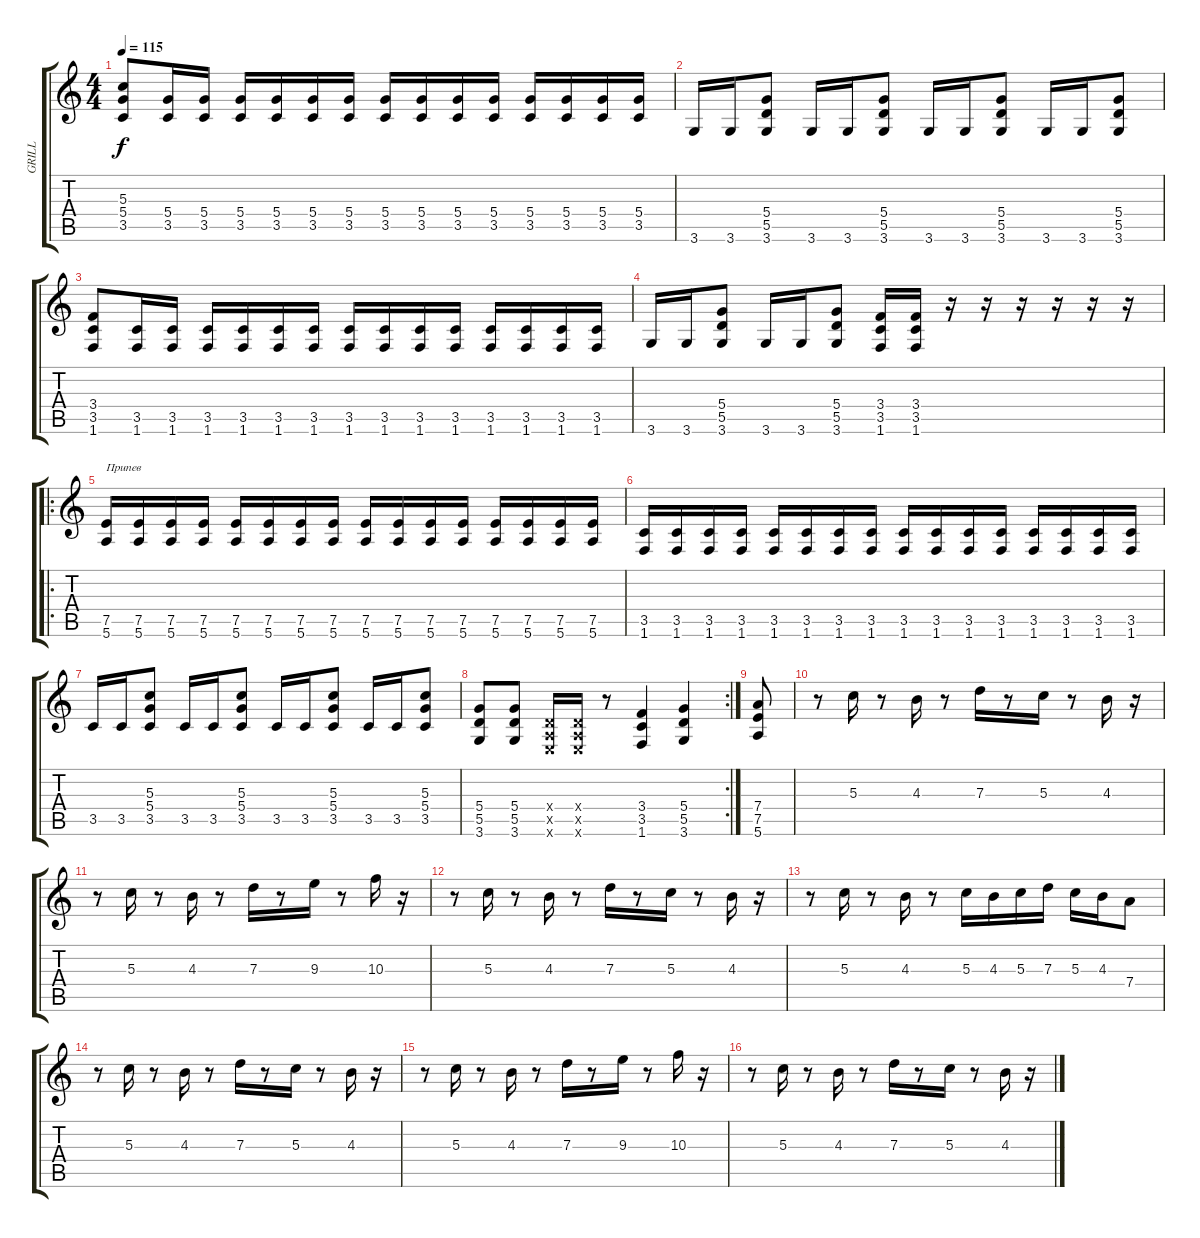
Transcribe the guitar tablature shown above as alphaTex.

\track ("GRILL" "GRILL") {instrument distortionguitar}
\staff {score tabs}
\tuning (E4 B3 G3 D3 A2 E2) {hide}
\ts (4 4)
\tempo 115
\clef g2
\ks c
(5.3 5.4 3.5).8{dy f} (5.4 3.5).16 (5.4 3.5).16 (5.4 3.5).16 (5.4 3.5).16 (5.4 3.5).16 (5.4 3.5).16 (5.4 3.5).16 (5.4 3.5).16 (5.4 3.5).16 (5.4 3.5).16 (5.4 3.5).16 (5.4 3.5).16 (5.4 3.5).16 (5.4 3.5).16 |
3.6.16 3.6.16 (5.4 5.5 3.6).8 3.6.16 3.6.16 (5.4 5.5 3.6).8 3.6.16 3.6.16 (5.4 5.5 3.6).8 3.6.16 3.6.16 (5.4 5.5 3.6).8 |
(3.4 3.5 1.6).8 (3.5 1.6).16 (3.5 1.6).16 (3.5 1.6).16 (3.5 1.6).16 (3.5 1.6).16 (3.5 1.6).16 (3.5 1.6).16 (3.5 1.6).16 (3.5 1.6).16 (3.5 1.6).16 (3.5 1.6).16 (3.5 1.6).16 (3.5 1.6).16 (3.5 1.6).16 |
3.6.16 3.6.16 (5.4 5.5 3.6).8 3.6.16 3.6.16 (5.4 5.5 3.6).8 (3.4 3.5 1.6).16 (3.4 3.5 1.6).16 r.16 r.16 r.16 r.16 r.16 r.16 |
\ro
(7.5 5.6).16{txt "Припев"} (7.5 5.6).16 (7.5 5.6).16 (7.5 5.6).16 (7.5 5.6).16 (7.5 5.6).16 (7.5 5.6).16 (7.5 5.6).16 (7.5 5.6).16 (7.5 5.6).16 (7.5 5.6).16 (7.5 5.6).16 (7.5 5.6).16 (7.5 5.6).16 (7.5 5.6).16 (7.5 5.6).16 |
(3.5 1.6).16 (3.5 1.6).16 (3.5 1.6).16 (3.5 1.6).16 (3.5 1.6).16 (3.5 1.6).16 (3.5 1.6).16 (3.5 1.6).16 (3.5 1.6).16 (3.5 1.6).16 (3.5 1.6).16 (3.5 1.6).16 (3.5 1.6).16 (3.5 1.6).16 (3.5 1.6).16 (3.5 1.6).16 |
3.5.16 3.5.16 (5.3 5.4 3.5).8 3.5.16 3.5.16 (5.3 5.4 3.5).8 3.5.16 3.5.16 (5.3 5.4 3.5).8 3.5.16 3.5.16 (5.3 5.4 3.5).8 |
\rc 2
(5.4 5.5 3.6).8 (5.4 5.5 3.6).8 (0.4{x} 0.5{x} 0.6{x}).16 (0.4{x} 0.5{x} 0.6{x}).16 r.8 (3.4 3.5 1.6).4 (5.4 5.5 3.6).4 |
(7.4 7.5 5.6).8 |
r.8 5.3.16 r.8 4.3.16 r.8 7.3.16 r.8 5.3.16 r.8 4.3.16 r.16 |
r.8 5.3.16 r.8 4.3.16 r.8 7.3.16 r.8 9.3.16 r.8 10.3.16 r.16 |
r.8 5.3.16 r.8 4.3.16 r.8 7.3.16 r.8 5.3.16 r.8 4.3.16 r.16 |
r.8 5.3.16 r.8 4.3.16 r.8 5.3.16 4.3.16 5.3.16 7.3.16 5.3.16 4.3.16 7.4.8 |
r.8 5.3.16 r.8 4.3.16 r.8 7.3.16 r.8 5.3.16 r.8 4.3.16 r.16 |
r.8 5.3.16 r.8 4.3.16 r.8 7.3.16 r.8 9.3.16 r.8 10.3.16 r.16 |
r.8 5.3.16 r.8 4.3.16 r.8 7.3.16 r.8 5.3.16 r.8 4.3.16 r.16
